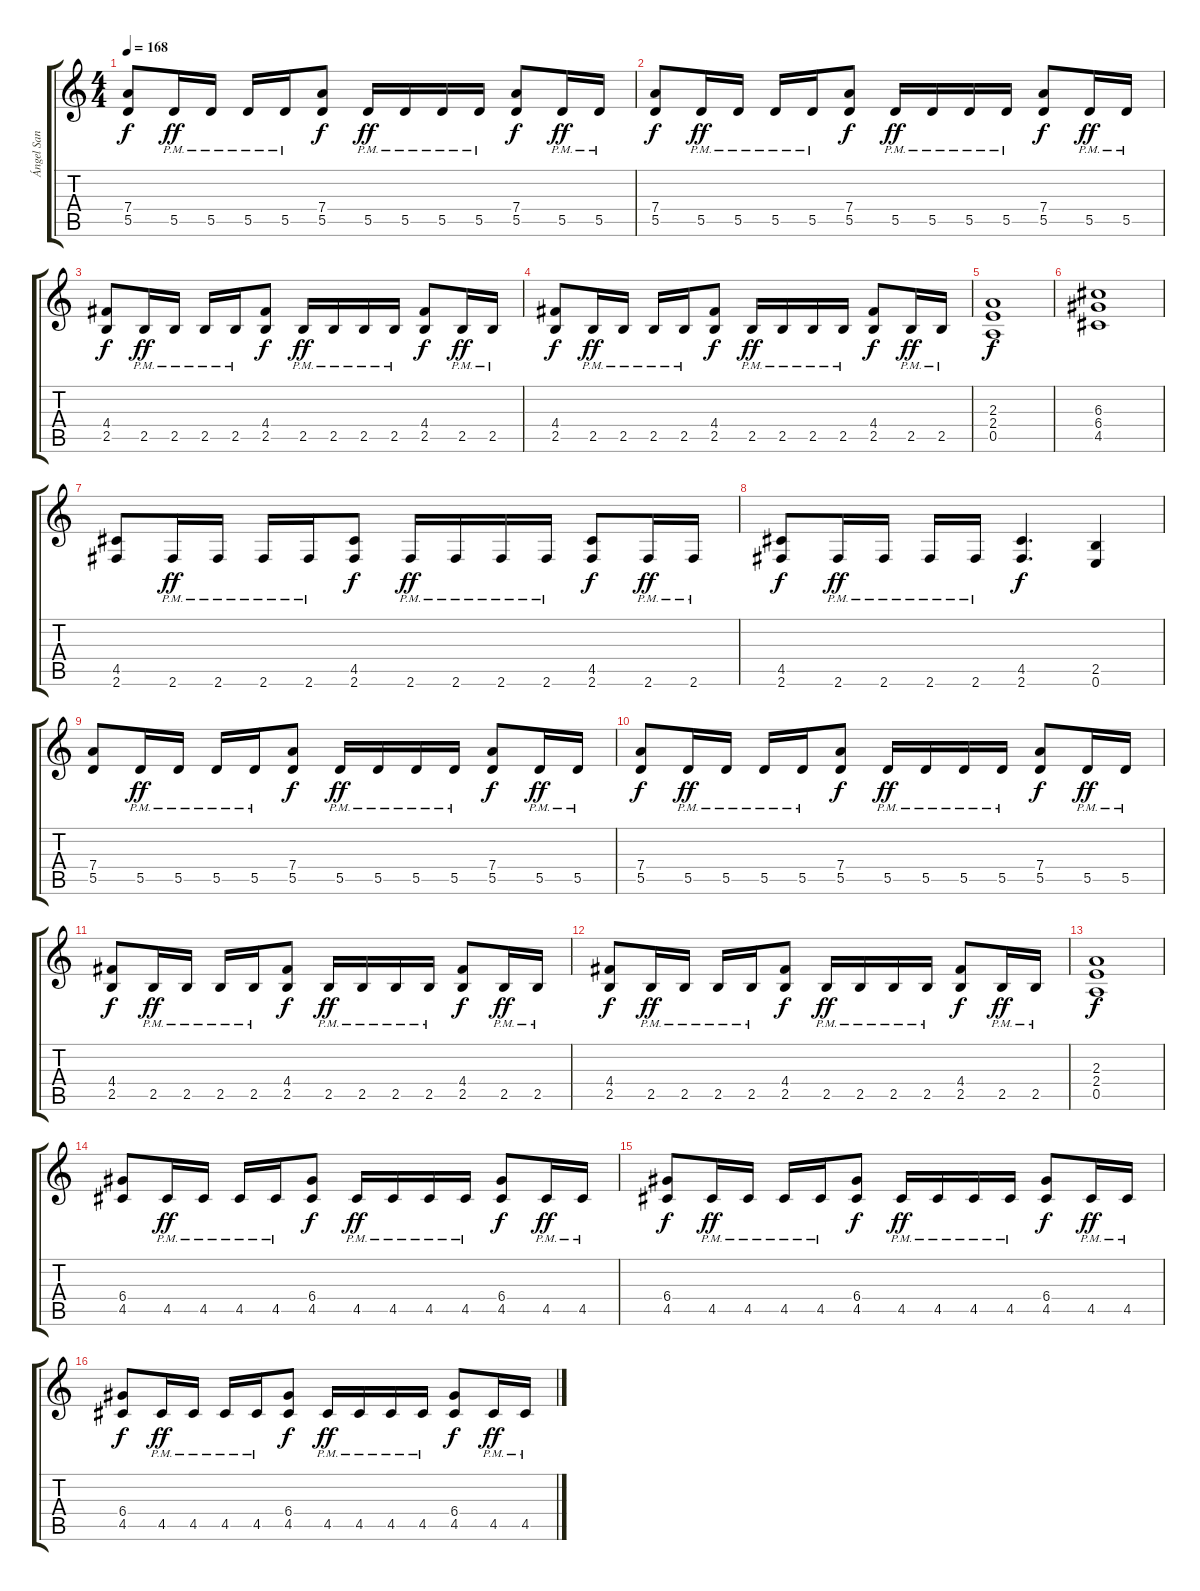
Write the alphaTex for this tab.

\track ("Ángel San Juan" "Ángel San ") {instrument distortionguitar}
\staff {score tabs}
\tuning (E4 B3 G3 D3 A2 E2) {hide}
\ts (4 4)
\tempo 168
\clef g2
\ks c
(7.4 5.5).8{dy f} 5.5{pm}.16{dy ff} 5.5{pm}.16 5.5{pm}.16 5.5{pm}.16 (7.4 5.5).8{dy f} 5.5{pm}.16{dy ff} 5.5{pm}.16 5.5{pm}.16 5.5{pm}.16 (7.4 5.5).8{dy f} 5.5{pm}.16{dy ff} 5.5{pm}.16 |
(7.4 5.5).8{dy f} 5.5{pm}.16{dy ff} 5.5{pm}.16 5.5{pm}.16 5.5{pm}.16 (7.4 5.5).8{dy f} 5.5{pm}.16{dy ff} 5.5{pm}.16 5.5{pm}.16 5.5{pm}.16 (7.4 5.5).8{dy f} 5.5{pm}.16{dy ff} 5.5{pm}.16 |
(4.4 2.5).8{dy f} 2.5{pm}.16{dy ff} 2.5{pm}.16 2.5{pm}.16 2.5{pm}.16 (4.4 2.5).8{dy f} 2.5{pm}.16{dy ff} 2.5{pm}.16 2.5{pm}.16 2.5{pm}.16 (4.4 2.5).8{dy f} 2.5{pm}.16{dy ff} 2.5{pm}.16 |
(4.4 2.5).8{dy f} 2.5{pm}.16{dy ff} 2.5{pm}.16 2.5{pm}.16 2.5{pm}.16 (4.4 2.5).8{dy f} 2.5{pm}.16{dy ff} 2.5{pm}.16 2.5{pm}.16 2.5{pm}.16 (4.4 2.5).8{dy f} 2.5{pm}.16{dy ff} 2.5{pm}.16 |
(2.3 2.4 0.5).1{dy f} |
(6.3 6.4 4.5).1 |
(4.5 2.6).8 2.6{pm}.16{dy ff} 2.6{pm}.16 2.6{pm}.16 2.6{pm}.16 (4.5 2.6).8{dy f} 2.6{pm}.16{dy ff} 2.6{pm}.16 2.6{pm}.16 2.6{pm}.16 (4.5 2.6).8{dy f} 2.6{pm}.16{dy ff} 2.6{pm}.16 |
(4.5 2.6).8{dy f} 2.6{pm}.16{dy ff} 2.6{pm}.16 2.6{pm}.16 2.6{pm}.16 (4.5 2.6).4{d dy f} (2.5 0.6).4 |
(7.4 5.5).8 5.5{pm}.16{dy ff} 5.5{pm}.16 5.5{pm}.16 5.5{pm}.16 (7.4 5.5).8{dy f} 5.5{pm}.16{dy ff} 5.5{pm}.16 5.5{pm}.16 5.5{pm}.16 (7.4 5.5).8{dy f} 5.5{pm}.16{dy ff} 5.5{pm}.16 |
(7.4 5.5).8{dy f} 5.5{pm}.16{dy ff} 5.5{pm}.16 5.5{pm}.16 5.5{pm}.16 (7.4 5.5).8{dy f} 5.5{pm}.16{dy ff} 5.5{pm}.16 5.5{pm}.16 5.5{pm}.16 (7.4 5.5).8{dy f} 5.5{pm}.16{dy ff} 5.5{pm}.16 |
(4.4 2.5).8{dy f} 2.5{pm}.16{dy ff} 2.5{pm}.16 2.5{pm}.16 2.5{pm}.16 (4.4 2.5).8{dy f} 2.5{pm}.16{dy ff} 2.5{pm}.16 2.5{pm}.16 2.5{pm}.16 (4.4 2.5).8{dy f} 2.5{pm}.16{dy ff} 2.5{pm}.16 |
(4.4 2.5).8{dy f} 2.5{pm}.16{dy ff} 2.5{pm}.16 2.5{pm}.16 2.5{pm}.16 (4.4 2.5).8{dy f} 2.5{pm}.16{dy ff} 2.5{pm}.16 2.5{pm}.16 2.5{pm}.16 (4.4 2.5).8{dy f} 2.5{pm}.16{dy ff} 2.5{pm}.16 |
(2.3 2.4 0.5).1{dy f} |
(6.4 4.5).8 4.5{pm}.16{dy ff} 4.5{pm}.16 4.5{pm}.16 4.5{pm}.16 (6.4 4.5).8{dy f} 4.5{pm}.16{dy ff} 4.5{pm}.16 4.5{pm}.16 4.5{pm}.16 (6.4 4.5).8{dy f} 4.5{pm}.16{dy ff} 4.5{pm}.16 |
(6.4 4.5).8{dy f} 4.5{pm}.16{dy ff} 4.5{pm}.16 4.5{pm}.16 4.5{pm}.16 (6.4 4.5).8{dy f} 4.5{pm}.16{dy ff} 4.5{pm}.16 4.5{pm}.16 4.5{pm}.16 (6.4 4.5).8{dy f} 4.5{pm}.16{dy ff} 4.5{pm}.16 |
(6.4 4.5).8{dy f} 4.5{pm}.16{dy ff} 4.5{pm}.16 4.5{pm}.16 4.5{pm}.16 (6.4 4.5).8{dy f} 4.5{pm}.16{dy ff} 4.5{pm}.16 4.5{pm}.16 4.5{pm}.16 (6.4 4.5).8{dy f} 4.5{pm}.16{dy ff} 4.5{pm}.16
